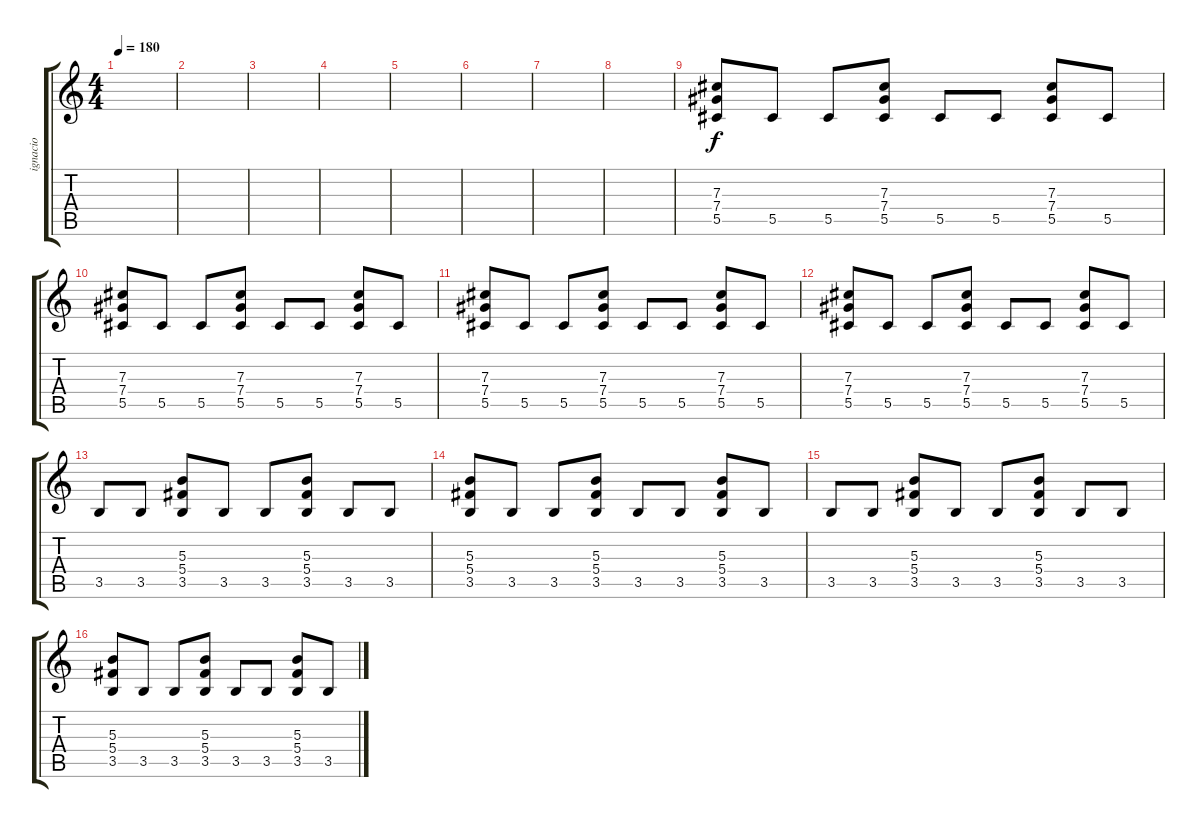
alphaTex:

\track ("ignacio" "ignacio") {instrument distortionguitar}
\staff {score tabs}
\tuning (Eb4 Bb3 Gb3 Db3 Ab2 Eb2) {hide}
\ts (4 4)
\tempo 180
\clef g2
\ks c
|
|
|
|
|
|
|
|
(7.3 7.4 5.5).8 5.5.8 5.5.8 (7.3 7.4 5.5).8 5.5.8 5.5.8 (7.3 7.4 5.5).8 5.5.8 |
(7.3 7.4 5.5).8 5.5.8 5.5.8 (7.3 7.4 5.5).8 5.5.8 5.5.8 (7.3 7.4 5.5).8 5.5.8 |
(7.3 7.4 5.5).8 5.5.8 5.5.8 (7.3 7.4 5.5).8 5.5.8 5.5.8 (7.3 7.4 5.5).8 5.5.8 |
(7.3 7.4 5.5).8 5.5.8 5.5.8 (7.3 7.4 5.5).8 5.5.8 5.5.8 (7.3 7.4 5.5).8 5.5.8 |
3.5.8 3.5.8 (5.3 5.4 3.5).8 3.5.8 3.5.8 (5.3 5.4 3.5).8 3.5.8 3.5.8 |
(5.3 5.4 3.5).8 3.5.8 3.5.8 (5.3 5.4 3.5).8 3.5.8 3.5.8 (5.3 5.4 3.5).8 3.5.8 |
3.5.8 3.5.8 (5.3 5.4 3.5).8 3.5.8 3.5.8 (5.3 5.4 3.5).8 3.5.8 3.5.8 |
(5.3 5.4 3.5).8 3.5.8 3.5.8 (5.3 5.4 3.5).8 3.5.8 3.5.8 (5.3 5.4 3.5).8 3.5.8
